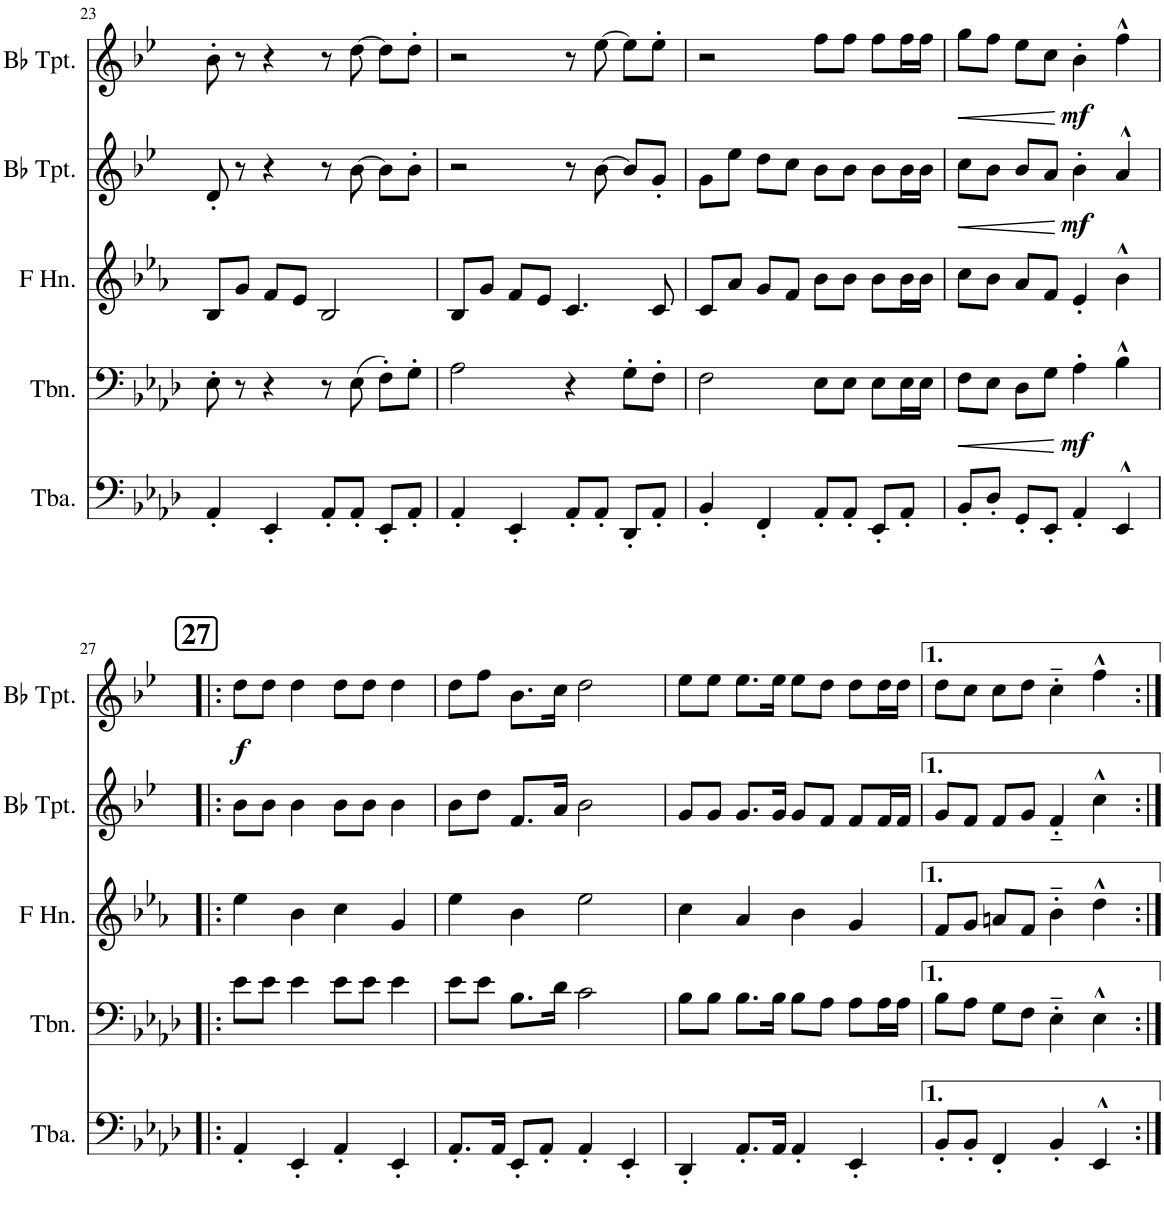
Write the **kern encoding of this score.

**kern	**kern	**dynam	**kern	**kern	**dynam	**kern	**dynam
*part5	*part4	*part4	*part3	*part2	*part2	*part1	*part1
*staff5	*staff4	*staff4	*staff3	*staff2	*staff2	*staff1	*staff1
*I"Tuba	*I"Trombone	*	*I"Horn in F	*I"Bb Trumpet	*	*I"Bb Trumpet	*
*I'Tba.	*I'Tbn.	*	*	*I'Bb Tpt.	*	*I'Bb Tpt.	*
!!LO:PB:g=z
*clefF4	*clefF4	*	*clefG2	*clefG2	*	*clefG2	*
*	*	*	*Trd4c7	*Trd1c2	*	*Trd1c2	*
*k[b-e-a-d-]	*k[b-e-a-d-]	*	*k[b-e-a-]	*k[b-e-]	*	*k[b-e-]	*
*M4/4	*M4/4	*	*M4/4	*M4/4	*	*M4/4	*
=23	=23	=23	=23	=23	=23	=23	=23
4AA-'/	8E-'\	.	8B-/L	8d'/	.	8b-'\	.
.	8r	.	8g/J	8r	.	8r	.
4EE-'/	4r	.	8f/L	4r	.	4r	.
.	.	.	8e-/J	.	.	.	.
8AA-'/L	8r	.	2B-/	8r	.	8r	.
8AA-'/J	(8E-\	.	.	[8b-\	.	[8dd\	.
8EE-'/L	8F'\L)	.	.	8b-\L]	.	8dd\L]	.
8AA-'/J	8G'\J	.	.	8b-'\J	.	8dd'\J	.
=24	=24	=24	=24	=24	=24	=24	=24
4AA-'/	2A-\	.	8B-/L	2r	.	2r	.
.	.	.	8g/J	.	.	.	.
4EE-'/	.	.	8f/L	.	.	.	.
.	.	.	8e-/J	.	.	.	.
8AA-'/L	4r	.	4.c/	8r	.	8r	.
8AA-'/J	.	.	.	[8b-\	.	[8ee-\	.
8DD-'/L	8G'\L	.	.	8b-/L]	.	8ee-\L]	.
8AA-'/J	8F'\J	.	8c/	8g'/J	.	8ee-'\J	.
=25	=25	=25	=25	=25	=25	=25	=25
4BB-'/	2F\	.	8c/L	8g\L	.	2r	.
.	.	.	8a-/J	8ee-\J	.	.	.
4FF'/	.	.	8g/L	8dd\L	.	.	.
.	.	.	8f/J	8cc\J	.	.	.
8AA-'/L	8E-\L	.	8b-\L	8b-\L	.	8ff\L	.
8AA-'/J	8E-\J	.	8b-\J	8b-\J	.	8ff\J	.
8EE-'/L	8E-\L	.	8b-\L	8b-\L	.	8ff\L	.
8AA-'/J	16E-\L	.	16b-\L	16b-\L	.	16ff\L	.
.	16E-\JJ	.	16b-\JJ	16b-\JJ	.	16ff\JJ	.
=26	=26	=26	=26	=26	=26	=26	=26
!	!	!LO:HP:b	!	!	!LO:HP:b	!	!LO:HP:b
8BB-'/L	8F\L	<	8cc\L	8cc\L	<	8gg\L	<
8D-'/J	8E-\J	.	8b-\J	8b-\J	.	8ff\J	.
8GG'/L	8D-\L	.	8a-/L	8b-/L	.	8ee-\L	.
8EE-'/J	8G\J	.	8f/J	8a/J	.	8cc\J	.
!	!	!LO:DY:n=1:b	!	!	!LO:DY:n=1:b	!	!LO:DY:n=1:b
4AA-'/	4A-'\	[ mf	4e-'/	4b-'\	[ mf	4b-'\	[ mf
4EE-^^/	4B-^^\	.	4b-^^\	4a^^/	.	4ff^^\	.
!!LO:LB:g=z
!!LO:REH:place=s1:a:B:cj:fs=14:t=27
=27!|:	=27!|:	=27!|:	=27!|:	=27!|:	=27!|:	=27!|:	=27!|:
!	!	!	!	!	!	!	!LO:DY:b
4AA-'/	8e-\L	.	4ee-\	8b-\L	.	8dd\L	f
.	8e-\J	.	.	8b-\J	.	8dd\J	.
4EE-'/	4e-\	.	4b-\	4b-\	.	4dd\	.
4AA-'/	8e-\L	.	4cc\	8b-\L	.	8dd\L	.
.	8e-\J	.	.	8b-\J	.	8dd\J	.
4EE-'/	4e-\	.	4g/	4b-\	.	4dd\	.
=28	=28	=28	=28	=28	=28	=28	=28
8.AA-'/L	8e-\L	.	4ee-\	8b-\L	.	8dd\L	.
.	8e-\J	.	.	8dd\J	.	8ff\J	.
16AA-/Jk	.	.	.	.	.	.	.
8EE-'/L	8.B-\L	.	4b-\	8.f/L	.	8.b-\L	.
8AA-'/J	.	.	.	.	.	.	.
.	16d-\Jk	.	.	16a/Jk	.	16cc\Jk	.
4AA-'/	2c\	.	2ee-\	2b-\	.	2dd\	.
4EE-'/	.	.	.	.	.	.	.
=29	=29	=29	=29	=29	=29	=29	=29
4DD-'/	8B-\L	.	4cc\	8g/L	.	8ee-\L	.
.	8B-\J	.	.	8g/J	.	8ee-\J	.
8.AA-'/L	8.B-\L	.	4a-/	8.g/L	.	8.ee-\L	.
16AA-/Jk	16B-\Jk	.	.	16g/Jk	.	16ee-\Jk	.
4AA-'/	8B-\L	.	4b-\	8g/L	.	8ee-\L	.
.	8A-\J	.	.	8f/J	.	8dd\J	.
4EE-'/	8A-\L	.	4g/	8f/L	.	8dd\L	.
.	16A-\L	.	.	16f/L	.	16dd\L	.
.	16A-\JJ	.	.	16f/JJ	.	16dd\JJ	.
=30	=30	=30	=30	=30	=30	=30	=30
8BB-'/L	8B-\L	.	8f/L	8g/L	.	8dd\L	.
8BB-'/J	8A-\J	.	8g/J	8f/J	.	8cc\J	.
4FF'/	8G\L	.	8an/L	8f/L	.	8cc\L	.
.	8F\J	.	8f/J	8g/J	.	8dd\J	.
4BB-'/	4E-'~\	.	4b-'~\	4f'~/	.	4cc'~\	.
4EE-^^/	4E-^^\	.	4dd^^\	4cc^^\	.	4ff^^\	.
=:|!	=:|!	=:|!	=:|!	=:|!	=:|!	=:|!	=:|!
*-	*-	*-	*-	*-	*-	*-	*-
